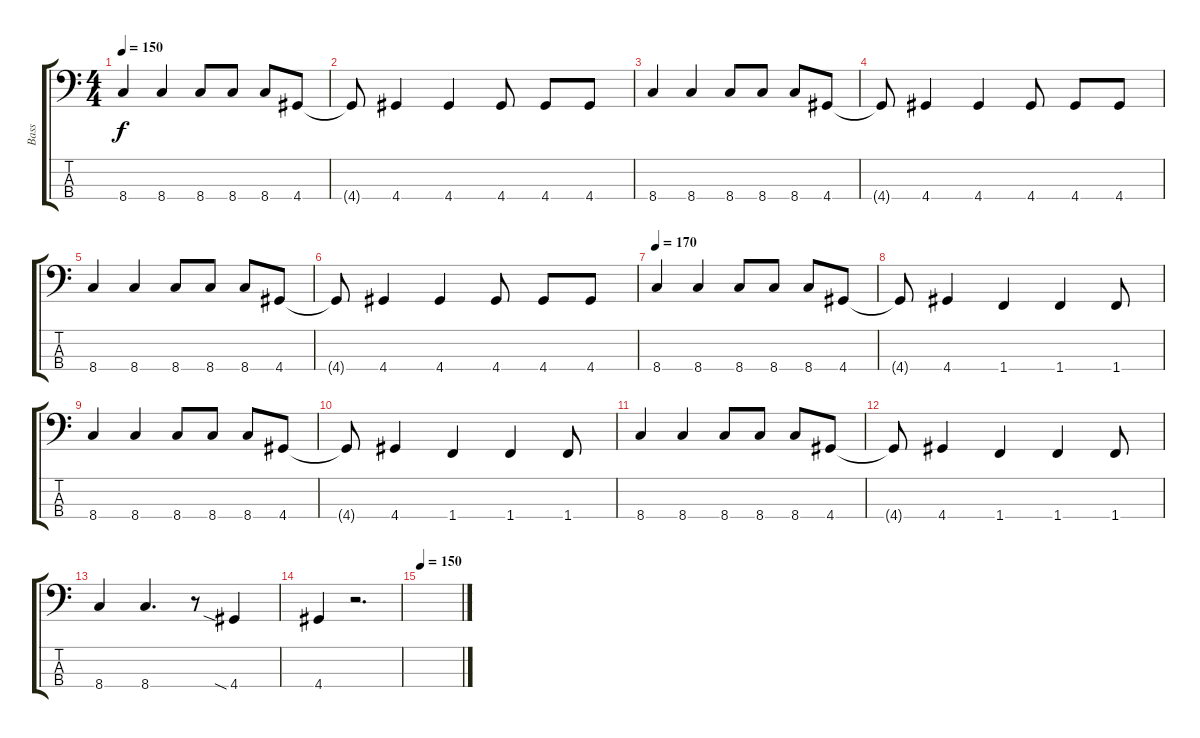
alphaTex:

\track ("Bass" "Bass") {instrument electricbassfinger}
\staff {score tabs}
\tuning (G2 D2 A1 E1) {hide}
\ts (4 4)
\tempo 150
\clef f4
\ks c
8.4.4{dy f} 8.4.4 8.4.8 8.4.8 8.4.8 4.4.8 |
4.4{t}.8 4.4.4 4.4.4 4.4.8 4.4.8 4.4.8 |
8.4.4 8.4.4 8.4.8 8.4.8 8.4.8 4.4.8 |
4.4{t}.8 4.4.4 4.4.4 4.4.8 4.4.8 4.4.8 |
8.4.4 8.4.4 8.4.8 8.4.8 8.4.8 4.4.8 |
4.4{t}.8 4.4.4 4.4.4 4.4.8 4.4.8 4.4.8 |
\tempo 170
8.4.4 8.4.4 8.4.8 8.4.8 8.4.8 4.4.8 |
4.4{t}.8 4.4.4 1.4.4 1.4.4 1.4.8 |
8.4.4 8.4.4 8.4.8 8.4.8 8.4.8 4.4.8 |
4.4{t}.8 4.4.4 1.4.4 1.4.4 1.4.8 |
8.4.4 8.4.4 8.4.8 8.4.8 8.4.8 4.4.8 |
4.4{t}.8 4.4.4 1.4.4 1.4.4 1.4.8 |
8.4.4 8.4.4{d} r.8 4.4{sia}.4 |
4.4.4 r.2{d} |
\tempo 150
